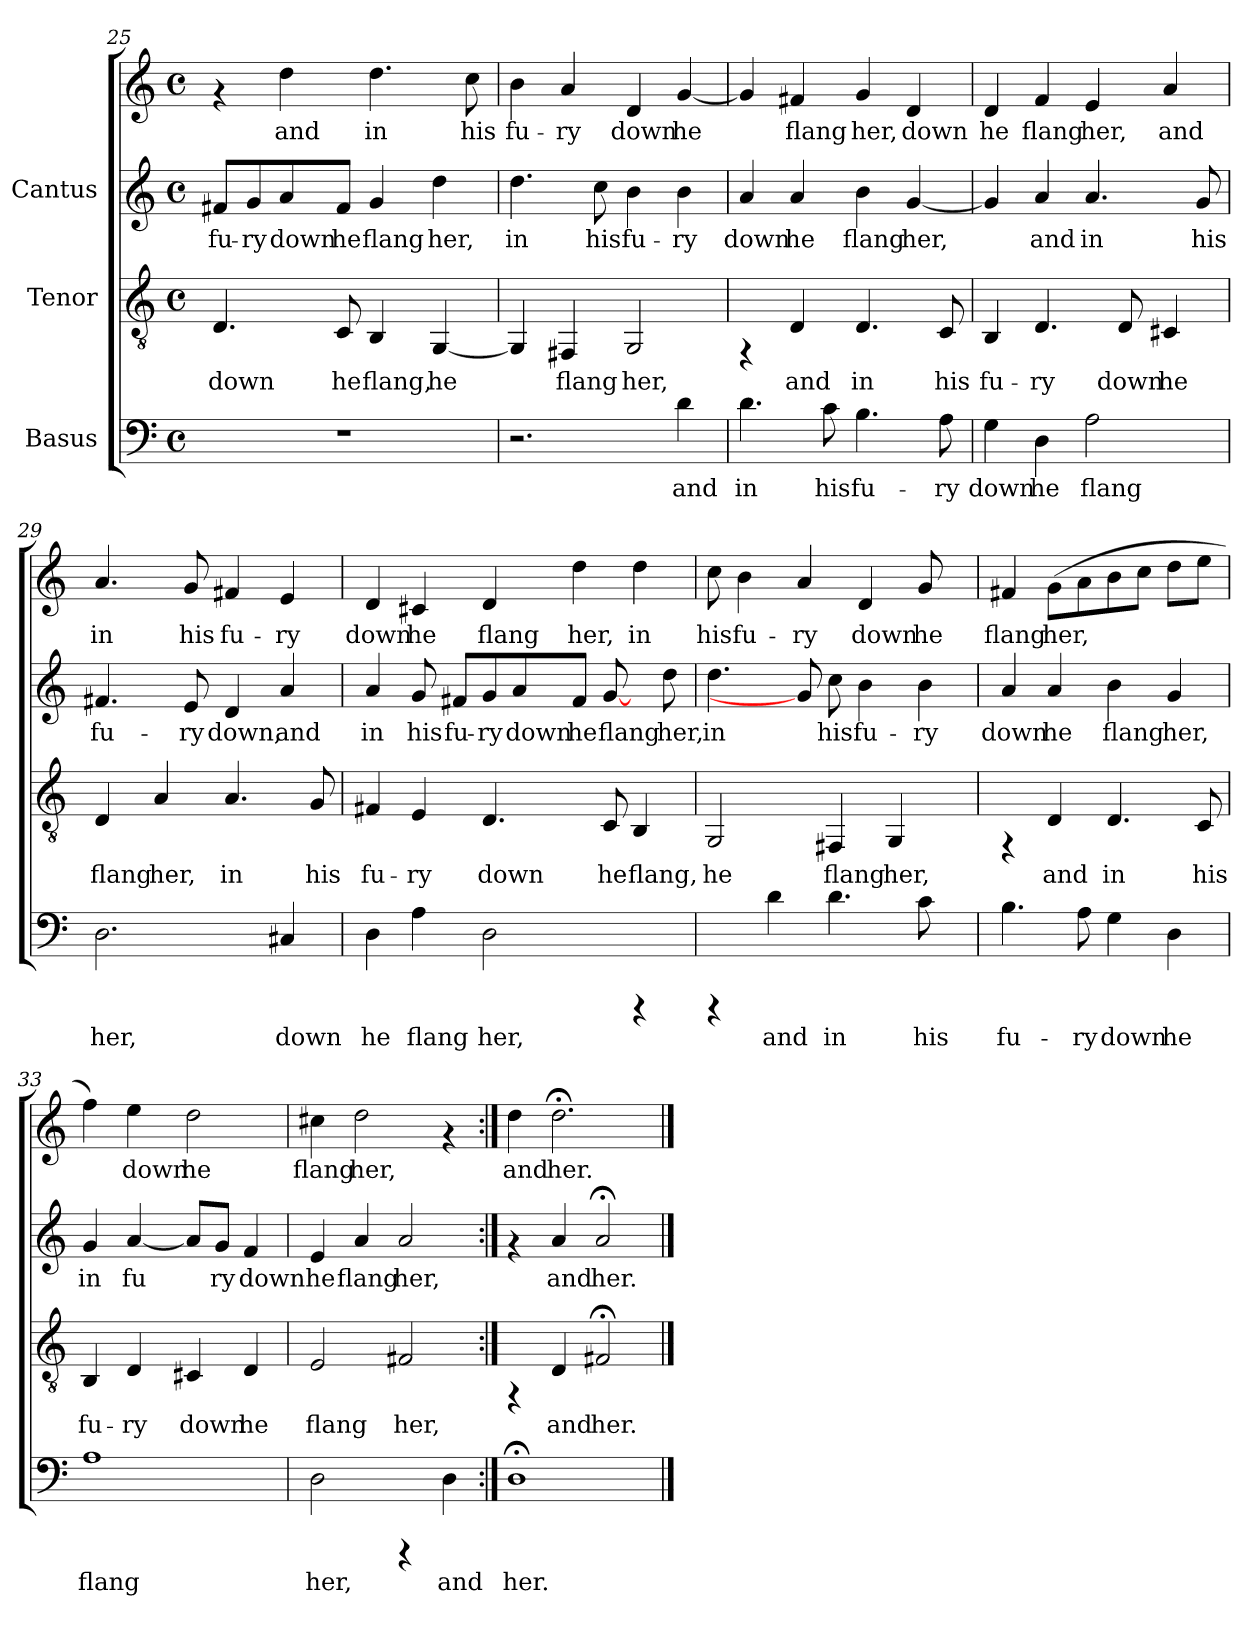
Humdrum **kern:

**kern	**text	**kern	**text	**kern	**text	**kern	**text
*part3	*part3	*part2	*part2	*part1	*part1	*part1	*part1
*staff4	*staff4	*staff3	*staff3	*staff2	*staff2	*staff1	*staff1
*I"Basus	*	*I"Tenor	*	*I"Cantus	*	*	*
!!LO:LB:g=z
*clefF4	*	*clefGv2	*	*clefG2	*	*clefG2	*
*M4/4	*	*M4/4	*	*M4/4	*	*M4/4	*
*met(c)	*	*met(c)	*	*met(c)	*	*met(c)	*
=25	=25	=25	=25	=25	=25	=25	=25
!	!	!	!LO:LY:b:cj	!	!LO:LY:b:cj	!	!
1r	.	4.D/	down	8f#X/L	fu-	4rf	.
!	!	!	!	!	!LO:LY:b:cj	!	!
.	.	.	.	8g/	-ry	.	.
!	!	!	!	!	!LO:LY:b:cj	!	!LO:LY:b:cj
.	.	.	.	8a/	down	4dd\	and
!	!	!	!LO:LY:b:cj	!	!LO:LY:b:cj	!	!
.	.	8C/	he	8f#/J	he	.	.
!	!	!	!LO:LY:b:cj	!	!LO:LY:b:cj	!	!LO:LY:b:cj
.	.	4BB/	flang,	4g/	flang	4.dd\	in
!	!	!	!LO:LY:b:cj	!	!LO:LY:b:cj	!	!
.	.	[<4GG/	he	4dd\	her,	.	.
!	!	!	!	!	!	!	!LO:LY:b:cj
.	.	.	.	.	.	8cc\	his
=26	=26	=26	=26	=26	=26	=26	=26
!	!	!	!LO:LY:b:cj	!	!LO:LY:b:cj	!	!LO:LY:b:cj
2.r	.	4GG/]	.	4.dd\	in	4b\	fu-
!	!	!	!LO:LY:b:cj	!	!	!	!LO:LY:b:cj
.	.	4FF#X/	flang	.	.	4a/	-ry
!	!	!	!	!	!LO:LY:b:cj	!	!
.	.	.	.	8cc\	his	.	.
!	!	!	!LO:LY:b:cj	!	!LO:LY:b:cj	!	!LO:LY:b:cj
.	.	2GG/	her,	4b\	fu-	4d/	down
!	!LO:LY:b:cj	!	!	!	!LO:LY:b:cj	!	!LO:LY:b:cj
4d\	and	.	.	4b\	-ry	[<4g/	he
=27	=27	=27	=27	=27	=27	=27	=27
!	!LO:LY:b:cj	!	!	!	!LO:LY:b:cj	!	!LO:LY:b:cj
4.d\	in	4rFF	.	4a/	down	4g/]	.
!	!	!	!LO:LY:b:cj	!	!LO:LY:b:cj	!	!LO:LY:b:cj
.	.	4D/	and	4a/	he	4f#X/	flang
!	!LO:LY:b:cj	!	!	!	!	!	!
8c\	his	.	.	.	.	.	.
!	!LO:LY:b:cj	!	!LO:LY:b:cj	!	!LO:LY:b:cj	!	!LO:LY:b:cj
4.B\	fu-	4.D/	in	4b\	flang	4g/	her,
!	!	!	!	!	!LO:LY:b:cj	!	!LO:LY:b:cj
.	.	.	.	[<4g/	her,	4d/	down
!	!LO:LY:b:cj	!	!LO:LY:b:cj	!	!	!	!
8A\	-ry	8C/	his	.	.	.	.
=28	=28	=28	=28	=28	=28	=28	=28
!	!LO:LY:b:cj	!	!LO:LY:b:cj	!	!LO:LY:b:cj	!	!LO:LY:b:cj
4G\	down	4BB/	fu-	4g/]	.	4d/	he
!	!LO:LY:b:cj	!	!LO:LY:b:cj	!	!LO:LY:b:cj	!	!LO:LY:b:cj
4D\	he	4.D/	-ry	4a/	and	4f/	flang
!	!LO:LY:b:cj	!	!	!	!LO:LY:b:cj	!	!LO:LY:b:cj
2A\	flang	.	.	4.a/	in	4e/	her,
!	!	!	!LO:LY:b:cj	!	!	!	!
.	.	8D/	down	.	.	.	.
!	!	!	!LO:LY:b:cj	!	!	!	!LO:LY:b:cj
.	.	4C#X/	he	.	.	4a/	and
!	!	!	!	!	!LO:LY:b:cj	!	!
.	.	.	.	8g/	his	.	.
!!LO:LB:g=z
=29	=29	=29	=29	=29	=29	=29	=29
!	!LO:LY:b:cj	!	!LO:LY:b:cj	!	!LO:LY:b:cj	!	!LO:LY:b:cj
2.D\	her,	4D/	flang	4.f#X/	fu-	4.a/	in
!	!	!	!LO:LY:b:cj	!	!	!	!
.	.	4A/	her,	.	.	.	.
!	!	!	!	!	!LO:LY:b:cj	!	!LO:LY:b:cj
.	.	.	.	8e/	-ry	8g/	his
!	!	!	!LO:LY:b:cj	!	!LO:LY:b:cj	!	!LO:LY:b:cj
.	.	4.A/	in	4d/	down,	4f#X/	fu-
!	!LO:LY:b:cj	!	!	!	!LO:LY:b:cj	!	!LO:LY:b:cj
4C#X/	down	.	.	4a/	and	4e/	-ry
!	!	!	!LO:LY:b:cj	!	!	!	!
.	.	8G/	his	.	.	.	.
=30	=30	=30	=30	=30	=30	=30	=30
!	!LO:LY:b:cj	!	!LO:LY:b:cj	!	!LO:LY:b:cj	!	!LO:LY:b:cj
4D\	he	4F#X/	fu-	4a/	in	4d/	down
!	!LO:LY:b:cj	!	!LO:LY:b:cj	!	!LO:LY:b:cj	!	!LO:LY:b:cj
4A\	flang	4E/	-ry	8g/	his	4c#X/	he
!	!	!	!	!	!LO:LY:b:cj	!	!
.	.	.	.	8f#X/L	fu-	.	.
!	!LO:LY:b:cj	!	!LO:LY:b:cj	!	!LO:LY:b:cj	!	!LO:LY:b:cj
2D\	her,	4.D/	down	8g/	-ry	4d/	flang
!	!	!	!	!	!LO:LY:b:cj	!	!
.	.	.	.	8a/	down	.	.
!	!	!	!	!	!LO:LY:b:cj	!	!LO:LY:b:cj
.	.	.	.	8f#/J	he	4dd\	her,
!	!	!	!LO:LY:b:cj	!	!LO:LY:b:cj	!	!
.	.	8C/	he	[8g/	flang	.	.
!	!	!	!LO:LY:b:cj	!	!	!	!LO:LY:b:cj
4rCCC	.	4BB/	flang,	8ryy	.	4dd\	in
!	!	!	!	!	!LO:LY:b:cj	!	!
.	.	.	.	8dd\	her,	.	.
=31	=31	=31	=31	=31	=31	=31	=31
!	!	!	!LO:LY:b:cj	!	!LO:LY:b:cj	!	!LO:LY:b:cj
4rCCC	.	2GG/	he	4.dd\	in	8cc\	his
!	!	!	!	!	!	!	!LO:LY:b:cj
.	.	.	.	.	.	4b\	fu-
!	!LO:LY:b:cj	!	!	!	!	!	!
4d\	and	.	.	.	.	.	.
!	!	!	!	!	!	!	!LO:LY:b:cj
.	.	.	.	8g/]	.	4a/	-ry
!	!LO:LY:b:cj	!	!LO:LY:b:cj	!	!LO:LY:b:cj	!	!
4.d\	in	4FF#X/	flang	8cc\	his	.	.
!	!	!	!	!	!LO:LY:b:cj	!	!LO:LY:b:cj
.	.	.	.	4b\	fu-	4d/	down
!	!	!	!LO:LY:b:cj	!	!	!	!
.	.	4GG/	her,	.	.	.	.
!	!LO:LY:b:cj	!	!	!	!LO:LY:b:cj	!	!LO:LY:b:cj
8c\	his	.	.	4b\	-ry	8g/	he
8ryy	.	8ryy	.	.	.	8ryy	.
!!LO:PB:g=z
=32	=32	=32	=32	=32	=32	=32	=32
!	!LO:LY:b:cj	!	!	!	!LO:LY:b:cj	!	!LO:LY:b:cj
4.B\	fu-	4rFF	.	4a/	down	4f#X/	flang
!	!	!	!LO:LY:b:cj	!	!LO:LY:b:cj	!	!LO:LY:b:cj
.	.	4D/	and	4a/	he	(>8g\L	her,
!	!LO:LY:b:cj	!	!	!	!	!	!LO:LY:b:cj
8A\	-ry	.	.	.	.	8a\	.
!	!LO:LY:b:cj	!	!LO:LY:b:cj	!	!LO:LY:b:cj	!	!LO:LY:b:cj
4G\	down	4.D/	in	4b\	flang	8b\	.
!	!	!	!	!	!	!	!LO:LY:b:cj
.	.	.	.	.	.	8cc\J	.
!	!LO:LY:b:cj	!	!	!	!LO:LY:b:cj	!	!LO:LY:b:cj
4D\	he	.	.	4g/	her,	8dd\L	.
!	!	!	!LO:LY:b:cj	!	!	!	!LO:LY:b:cj
.	.	8C/	his	.	.	8ee\J	.
=33	=33	=33	=33	=33	=33	=33	=33
!	!LO:LY:b:cj	!	!LO:LY:b:cj	!	!LO:LY:b:cj	!	!LO:LY:b:cj
1A	flang	4BB/	fu-	4g/	in	4ff\)	.
!	!	!	!LO:LY:b:cj	!	!LO:LY:b:cj	!	!LO:LY:b:cj
.	.	4D/	-ry	[<4a/	fu-	4ee\	down
!	!	!	!LO:LY:b:cj	!	!LO:LY:b:cj	!	!LO:LY:b:cj
.	.	4C#X/	down	8a/L]	-	2dd\	he
!	!	!	!	!	!LO:LY:b:cj	!	!
.	.	.	.	8g/J	ry	.	.
!	!	!	!LO:LY:b:cj	!	!LO:LY:b:cj	!	!
.	.	4D/	he	4f/	down	.	.
=34	=34	=34	=34	=34	=34	=34	=34
!	!LO:LY:b:cj	!	!LO:LY:b:cj	!	!LO:LY:b:cj	!	!LO:LY:b:cj
2D\	her,	2E/	flang	4e/	he	4cc#X\	flang
!	!	!	!	!	!LO:LY:b:cj	!	!LO:LY:b:cj
.	.	.	.	4a/	flang	2dd\	her,
!	!	!	!LO:LY:b:cj	!	!LO:LY:b:cj	!	!
4rCCC	.	2F#X/	her,	2a/	her,	.	.
!	!LO:LY:b:cj	!	!	!	!	!	!
4D\	and	.	.	.	.	4rf	.
=35:|!	=35:|!	=35:|!	=35:|!	=35:|!	=35:|!	=35:|!	=35:|!
!	!LO:LY:b:cj	!	!	!	!	!	!LO:LY:b:cj
1D;<	her.	4rFF	.	4rf	.	4dd\	and
!	!	!	!LO:LY:b:cj	!	!LO:LY:b:cj	!	!LO:LY:b:cj
.	.	4D/	and	4a/	and	2.dd;<\	her.
!	!	!	!LO:LY:b:cj	!	!LO:LY:b:cj	!	!
.	.	2F#X;</	her.	2a;</	her.	.	.
==	==	==	==	==	==	==	==
*-	*-	*-	*-	*-	*-	*-	*-
